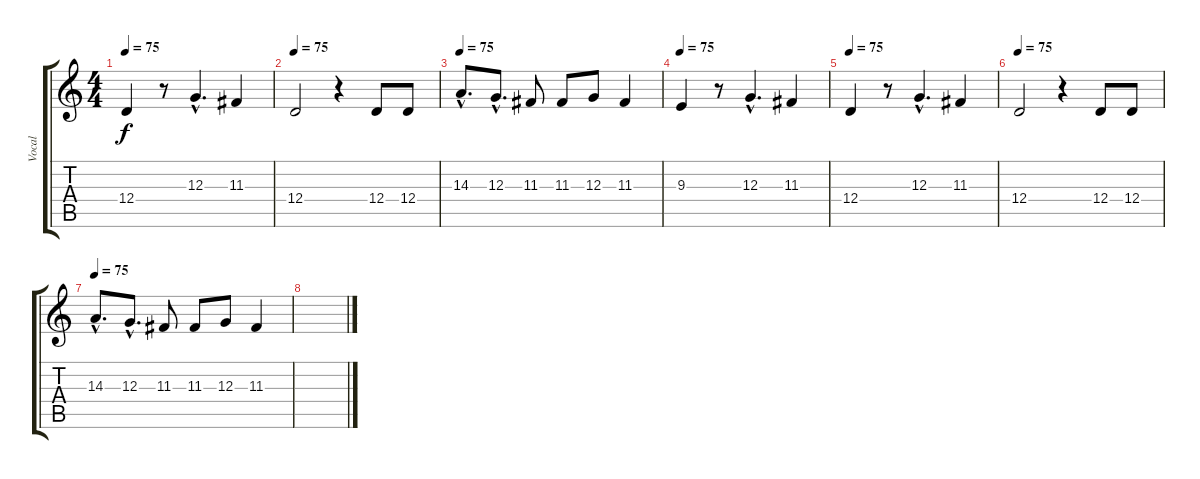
\track ("Vocal" "Vocal") {instrument bassoon}
\staff {score tabs}
\tuning (E4 B3 G3 D3 A2 E2) {hide}
\ts (4 4)
\tempo 75
\clef g2
\ks c
12.4.4{dy f} r.8 12.3{hac}.4{d} 11.3.4 |
\tempo 75
12.4.2 r.4 12.4.8 12.4.8 |
\tempo 70
\tempo 75
14.3{hac}.8{d} 12.3{hac}.8{d} 11.3.8 11.3.8 12.3.8 11.3.4 |
\tempo 75
9.3.4 r.8 12.3{hac}.4{d} 11.3.4 |
\tempo 75
12.4.4 r.8 12.3{hac}.4{d} 11.3.4 |
\tempo 75
12.4.2 r.4 12.4.8 12.4.8 |
\tempo 75
14.3{hac}.8{d} 12.3{hac}.8{d} 11.3.8 11.3.8 12.3.8 11.3.4 |
\section ("" "")
